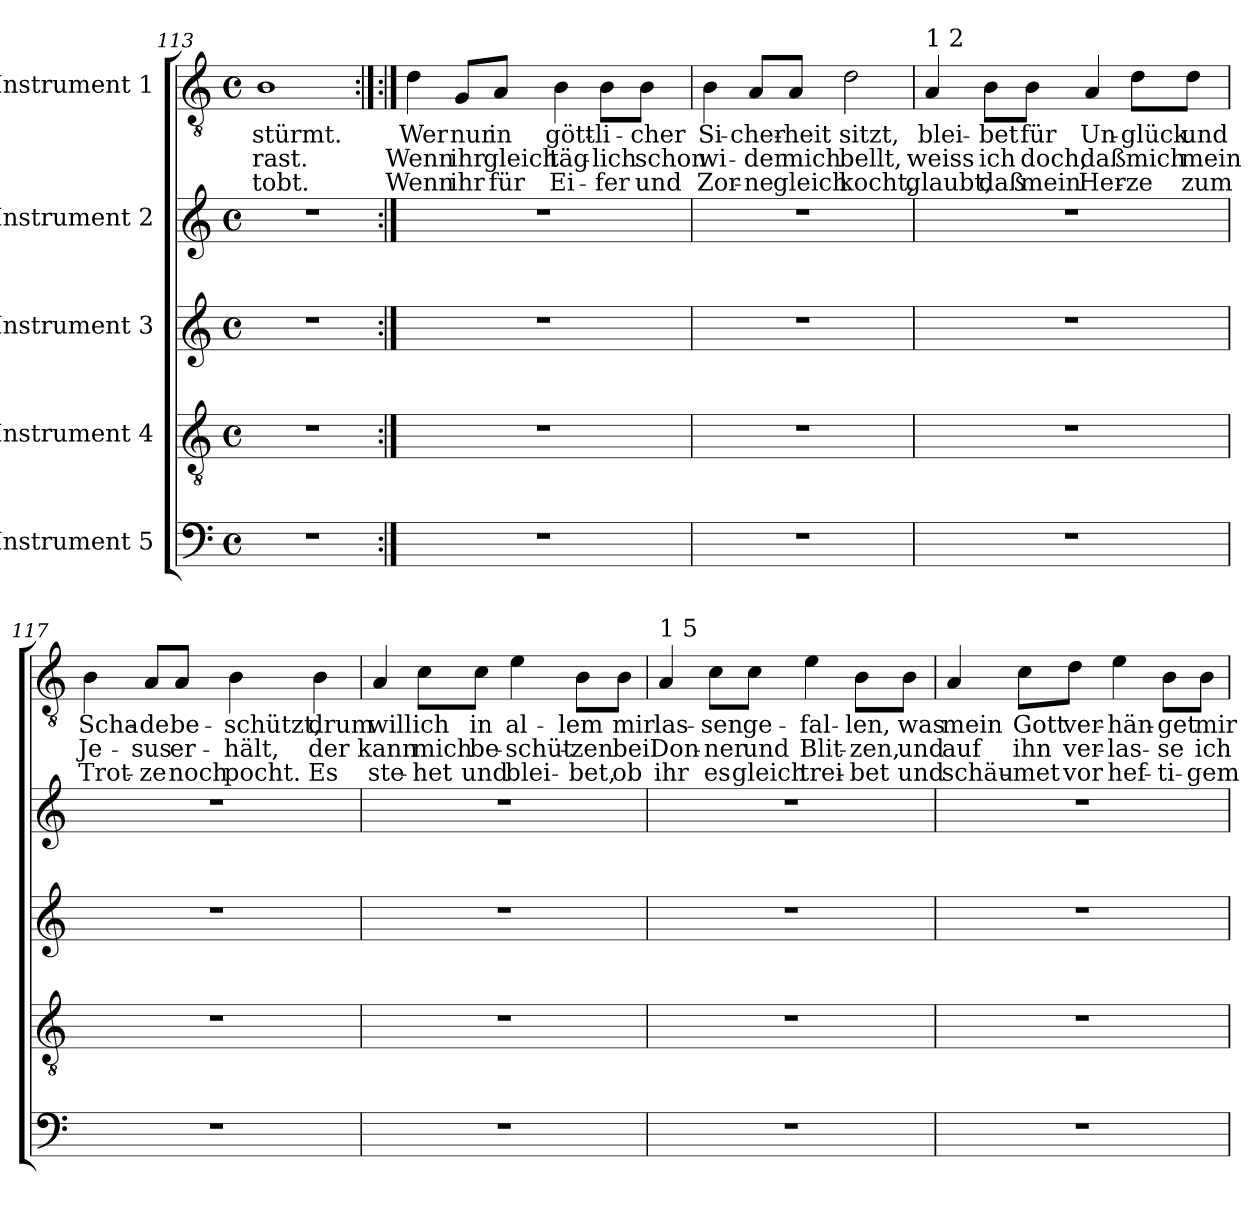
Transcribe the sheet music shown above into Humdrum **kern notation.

**kern	**kern	**kern	**kern	**kern	**text	**text	**text
*part5	*part4	*part3	*part2	*part1	*part1	*part1	*part1
*staff5	*staff4	*staff3	*staff2	*staff1	*staff1	*staff1	*staff1
*I"Instrument 5	*I"Instrument 4	*I"Instrument 3	*I"Instrument 2	*I"Instrument 1	*	*	*
*clefF4	*clefGv2	*clefG2	*clefG2	*clefGv2	*	*	*
*k[]	*k[]	*k[]	*k[]	*k[]	*	*	*
*C:	*C:	*C:	*C:	*C:	*	*	*
*M4/4	*M4/4	*M4/4	*M4/4	*M4/4	*	*	*
*met(c)	*met(c)	*met(c)	*met(c)	*met(c)	*	*	*
=113	=113	=113	=113	=113	=113	=113	=113
!	!	!	!	!	!LO:LY:b:cj	!LO:LY:b:cj	!LO:LY:b:cj
1r	1r	1r	1r	1B	stürmt.	rast.	tobt.
=114	=114	=114	=114	=114:|!	=114:|!	=114:|!	=114:|!
!	!	!	!	!	!LO:LY:b:cj	!LO:LY:b:cj	!LO:LY:b:cj
1r	1r	1r	1r	4d\	Wer	Wenn	Wenn
!	!	!	!	!	!LO:LY:b:cj	!LO:LY:b:cj	!LO:LY:b:cj
.	.	.	.	8G/L	nur	ihr	ihr
!	!	!	!	!	!LO:LY:b:cj	!LO:LY:b:cj	!LO:LY:b:cj
.	.	.	.	8A/J	in	gleich	für
!	!	!	!	!	!LO:LY:b:cj	!LO:LY:b:cj	!LO:LY:b:cj
.	.	.	.	4B\	gött-	-täg-	-Ei-
!	!	!	!	!	!LO:LY:b:cj	!LO:LY:b:cj	!LO:LY:b:cj
.	.	.	.	8B\L	-li-	-lich	fer
!	!	!	!	!	!LO:LY:b:cj	!LO:LY:b:cj	!LO:LY:b:cj
.	.	.	.	8B\J	cher	schon	und
=115	=115	=115	=115	=115	=115	=115	=115
!	!	!	!	!	!LO:LY:b:cj	!LO:LY:b:cj	!LO:LY:b:cj
1r	1r	1r	1r	4B\	Si-	-wi-	-Zor-
!	!	!	!	!	!LO:LY:b:cj	!LO:LY:b:cj	!LO:LY:b:cj
.	.	.	.	8A/L	-cher-	-der	ne
!	!	!	!	!	!LO:LY:b:cj	!LO:LY:b:cj	!LO:LY:b:cj
.	.	.	.	8A/J	heit	mich	gleich
!	!	!	!	!	!LO:LY:b:cj	!LO:LY:b:cj	!LO:LY:b:cj
.	.	.	.	2d\	sitzt,	bellt,	kocht,
!!LO:PB:g=z
=116	=116	=116	=116	=116	=116	=116	=116
!	!	!	!	!LO:TX:a:t=1 2	!	!	!
!	!	!	!	!	!LO:LY:b:cj	!LO:LY:b:cj	!LO:LY:b:cj
1r	1r	1r	1r	4A/	blei-	-weiss	glaubt,
!	!	!	!	!	!LO:LY:b:cj	!LO:LY:b:cj	!LO:LY:b:cj
.	.	.	.	8B\L	bet	ich	daß
!	!	!	!	!	!LO:LY:b:cj	!LO:LY:b:cj	!LO:LY:b:cj
.	.	.	.	8B\J	für	doch,	mein
!	!	!	!	!	!LO:LY:b:cj	!LO:LY:b:cj	!LO:LY:b:cj
.	.	.	.	4A/	Un-	-daß	Her-
!	!	!	!	!	!LO:LY:b:cj	!LO:LY:b:cj	!LO:LY:b:cj
.	.	.	.	8d\L	-glück	mich	ze
!	!	!	!	!	!LO:LY:b:cj	!LO:LY:b:cj	!LO:LY:b:cj
.	.	.	.	8d\J	und	mein	zum
=117	=117	=117	=117	=117	=117	=117	=117
!	!	!	!	!	!LO:LY:b:cj	!LO:LY:b:cj	!LO:LY:b:cj
1r	1r	1r	1r	4B\	Scha-	-Je-	-Trot-
!	!	!	!	!	!LO:LY:b:cj	!LO:LY:b:cj	!LO:LY:b:cj
.	.	.	.	8A/L	-de	sus	ze
!	!	!	!	!	!LO:LY:b:cj	!LO:LY:b:cj	!LO:LY:b:cj
.	.	.	.	8A/J	be-	-er-	-noch
!	!	!	!	!	!LO:LY:b:cj	!LO:LY:b:cj	!LO:LY:b:cj
.	.	.	.	4B\	schützt,	hält,	pocht.
!	!	!	!	!	!LO:LY:b:cj	!LO:LY:b:cj	!LO:LY:b:cj
.	.	.	.	4B\	drum	der	Es
=118	=118	=118	=118	=118	=118	=118	=118
!	!	!	!	!	!LO:LY:b:cj	!LO:LY:b:cj	!LO:LY:b:cj
1r	1r	1r	1r	4A/	will	kann	ste-
!	!	!	!	!	!LO:LY:b:cj	!LO:LY:b:cj	!LO:LY:b:cj
.	.	.	.	8c\L	-ich	mich	het
!	!	!	!	!	!LO:LY:b:cj	!LO:LY:b:cj	!LO:LY:b:cj
.	.	.	.	8c\J	in	be-	-und
!	!	!	!	!	!LO:LY:b:cj	!LO:LY:b:cj	!LO:LY:b:cj
.	.	.	.	4e\	al-	-schüt-	-blei-
!	!	!	!	!	!LO:LY:b:cj	!LO:LY:b:cj	!LO:LY:b:cj
.	.	.	.	8B\L	-lem	zen	bet,
!	!	!	!	!	!LO:LY:b:cj	!LO:LY:b:cj	!LO:LY:b:cj
.	.	.	.	8B\J	mir	bei	ob
!!LO:LB:g=z
=119	=119	=119	=119	=119	=119	=119	=119
!	!	!	!	!LO:TX:a:t=1 5	!	!	!
!	!	!	!	!	!LO:LY:b:cj	!LO:LY:b:cj	!LO:LY:b:cj
1r	1r	1r	1r	4A/	las-	-Don-	-ihr
!	!	!	!	!	!LO:LY:b:cj	!LO:LY:b:cj	!LO:LY:b:cj
.	.	.	.	8c\L	sen	ner	es
!	!	!	!	!	!LO:LY:b:cj	!LO:LY:b:cj	!LO:LY:b:cj
.	.	.	.	8c\J	ge-	-und	gleich
!	!	!	!	!	!LO:LY:b:cj	!LO:LY:b:cj	!LO:LY:b:cj
.	.	.	.	4e\	fal-	-Blit-	-trei-
!	!	!	!	!	!LO:LY:b:cj	!LO:LY:b:cj	!LO:LY:b:cj
.	.	.	.	8B\L	-len,	zen,	bet
!	!	!	!	!	!LO:LY:b:cj	!LO:LY:b:cj	!LO:LY:b:cj
.	.	.	.	8B\J	was	und	und
=120	=120	=120	=120	=120	=120	=120	=120
!	!	!	!	!	!LO:LY:b:cj	!LO:LY:b:cj	!LO:LY:b:cj
1r	1r	1r	1r	4A/	mein	auf	schäu-
!	!	!	!	!	!LO:LY:b:cj	!LO:LY:b:cj	!LO:LY:b:cj
.	.	.	.	8c\L	-Gott	ihn	met
!	!	!	!	!	!LO:LY:b:cj	!LO:LY:b:cj	!LO:LY:b:cj
.	.	.	.	8d\J	ver-	-ver-	-vor
!	!	!	!	!	!LO:LY:b:cj	!LO:LY:b:cj	!LO:LY:b:cj
.	.	.	.	4e\	hän-	-las-	-hef-
!	!	!	!	!	!LO:LY:b:cj	!LO:LY:b:cj	!LO:LY:b:cj
.	.	.	.	8B\L	-get	se	ti-
!	!	!	!	!	!LO:LY:b:cj	!LO:LY:b:cj	!LO:LY:b:cj
.	.	.	.	8B\J	-mir	ich	gem
=	=	=	=	=	=	=	=
*-	*-	*-	*-	*-	*-	*-	*-
